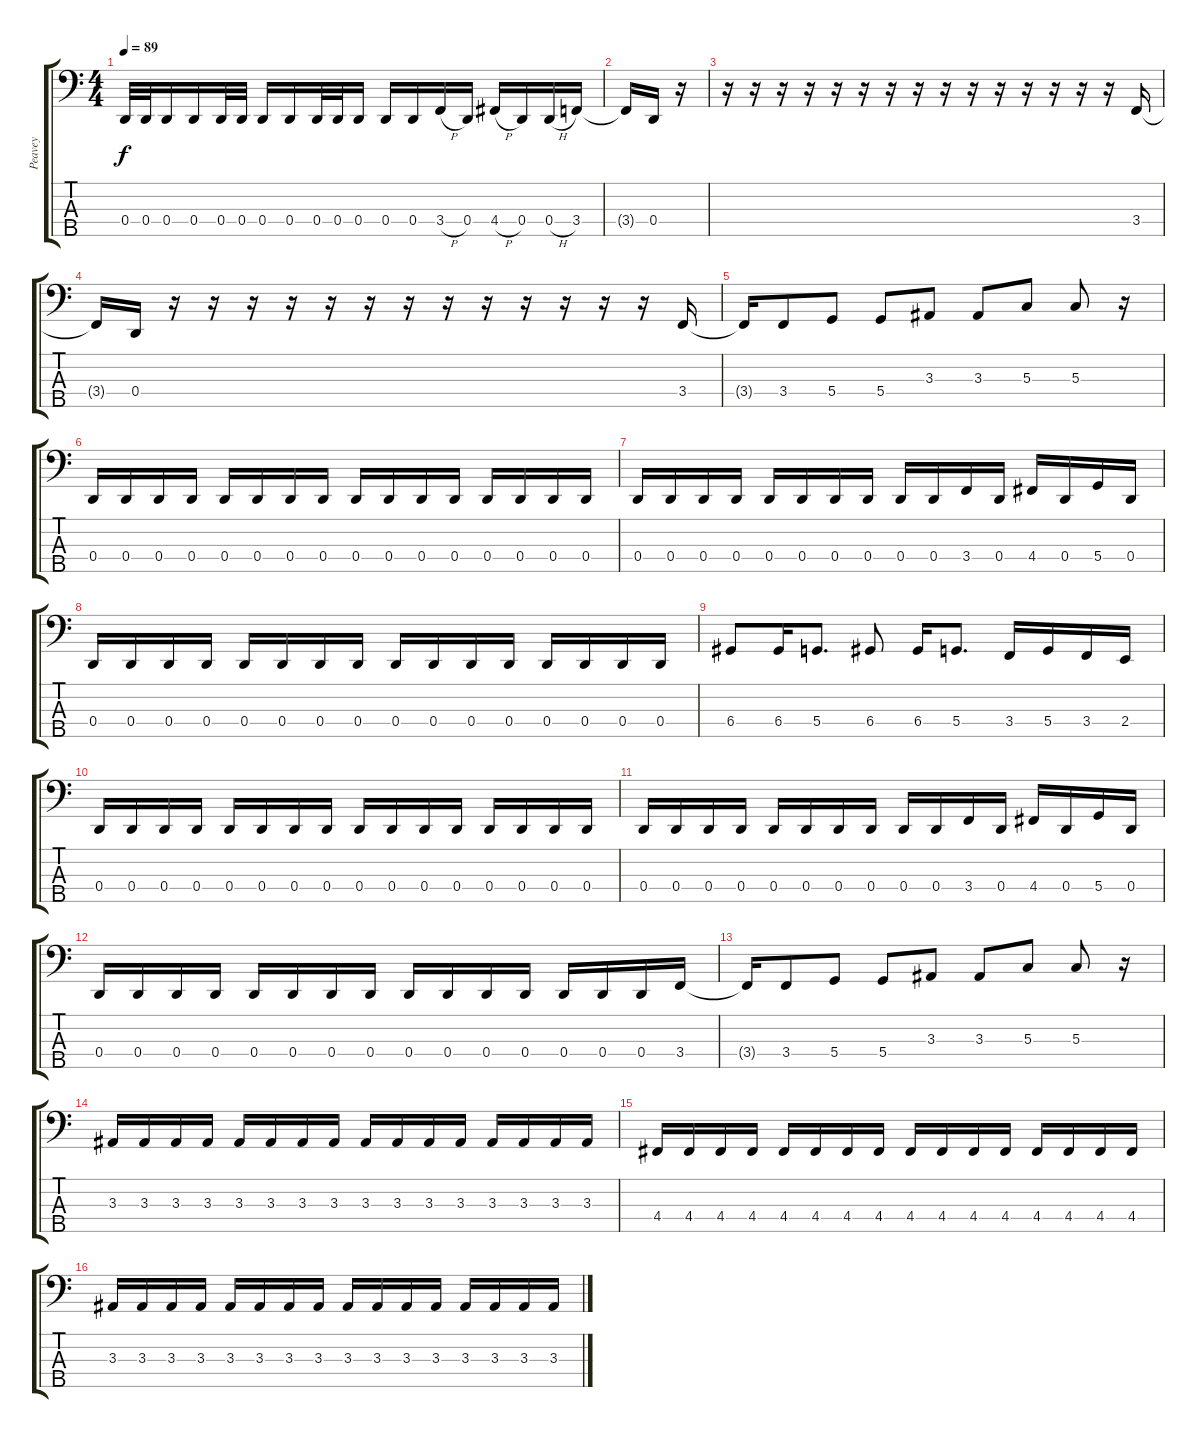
\track ("Peavey" "Peavey") {instrument electricbasspick}
\staff {score tabs}
\tuning (F2 C2 G1 D1 A0) {hide}
\ts (4 4)
\tempo 89
\clef f4
\ks c
0.4.32{dy f} 0.4.32 0.4.16 0.4.16 0.4.32 0.4.32 0.4.16 0.4.16 0.4.32 0.4.32 0.4.16 0.4.16 0.4.16 3.4{h}.16 0.4.16 4.4{h}.16 0.4.16 0.4{h}.16 3.4.16 |
3.4{t}.16 0.4.16 r.16 |
r.16 r.16 r.16 r.16 r.16 r.16 r.16 r.16 r.16 r.16 r.16 r.16 r.16 r.16 r.16 3.4.16 |
3.4{t}.16 0.4.16 r.16 r.16 r.16 r.16 r.16 r.16 r.16 r.16 r.16 r.16 r.16 r.16 r.16 3.4.16 |
3.4{t}.16 3.4.8 5.4.8 5.4.8 3.3.8 3.3.8 5.3.8 5.3.8 r.16 |
0.4.16 0.4.16 0.4.16 0.4.16 0.4.16 0.4.16 0.4.16 0.4.16 0.4.16 0.4.16 0.4.16 0.4.16 0.4.16 0.4.16 0.4.16 0.4.16 |
0.4.16 0.4.16 0.4.16 0.4.16 0.4.16 0.4.16 0.4.16 0.4.16 0.4.16 0.4.16 3.4.16 0.4.16 4.4.16 0.4.16 5.4.16 0.4.16 |
0.4.16 0.4.16 0.4.16 0.4.16 0.4.16 0.4.16 0.4.16 0.4.16 0.4.16 0.4.16 0.4.16 0.4.16 0.4.16 0.4.16 0.4.16 0.4.16 |
6.4.8 6.4.16 5.4.8{d} 6.4.8 6.4.16 5.4.8{d} 3.4.16 5.4.16 3.4.16 2.4.16 |
0.4.16 0.4.16 0.4.16 0.4.16 0.4.16 0.4.16 0.4.16 0.4.16 0.4.16 0.4.16 0.4.16 0.4.16 0.4.16 0.4.16 0.4.16 0.4.16 |
0.4.16 0.4.16 0.4.16 0.4.16 0.4.16 0.4.16 0.4.16 0.4.16 0.4.16 0.4.16 3.4.16 0.4.16 4.4.16 0.4.16 5.4.16 0.4.16 |
0.4.16 0.4.16 0.4.16 0.4.16 0.4.16 0.4.16 0.4.16 0.4.16 0.4.16 0.4.16 0.4.16 0.4.16 0.4.16 0.4.16 0.4.16 3.4.16 |
3.4{t}.16 3.4.8 5.4.8 5.4.8 3.3.8 3.3.8 5.3.8 5.3.8 r.16 |
3.3.16 3.3.16 3.3.16 3.3.16 3.3.16 3.3.16 3.3.16 3.3.16 3.3.16 3.3.16 3.3.16 3.3.16 3.3.16 3.3.16 3.3.16 3.3.16 |
4.4.16 4.4.16 4.4.16 4.4.16 4.4.16 4.4.16 4.4.16 4.4.16 4.4.16 4.4.16 4.4.16 4.4.16 4.4.16 4.4.16 4.4.16 4.4.16 |
3.3.16 3.3.16 3.3.16 3.3.16 3.3.16 3.3.16 3.3.16 3.3.16 3.3.16 3.3.16 3.3.16 3.3.16 3.3.16 3.3.16 3.3.16 3.3.16
